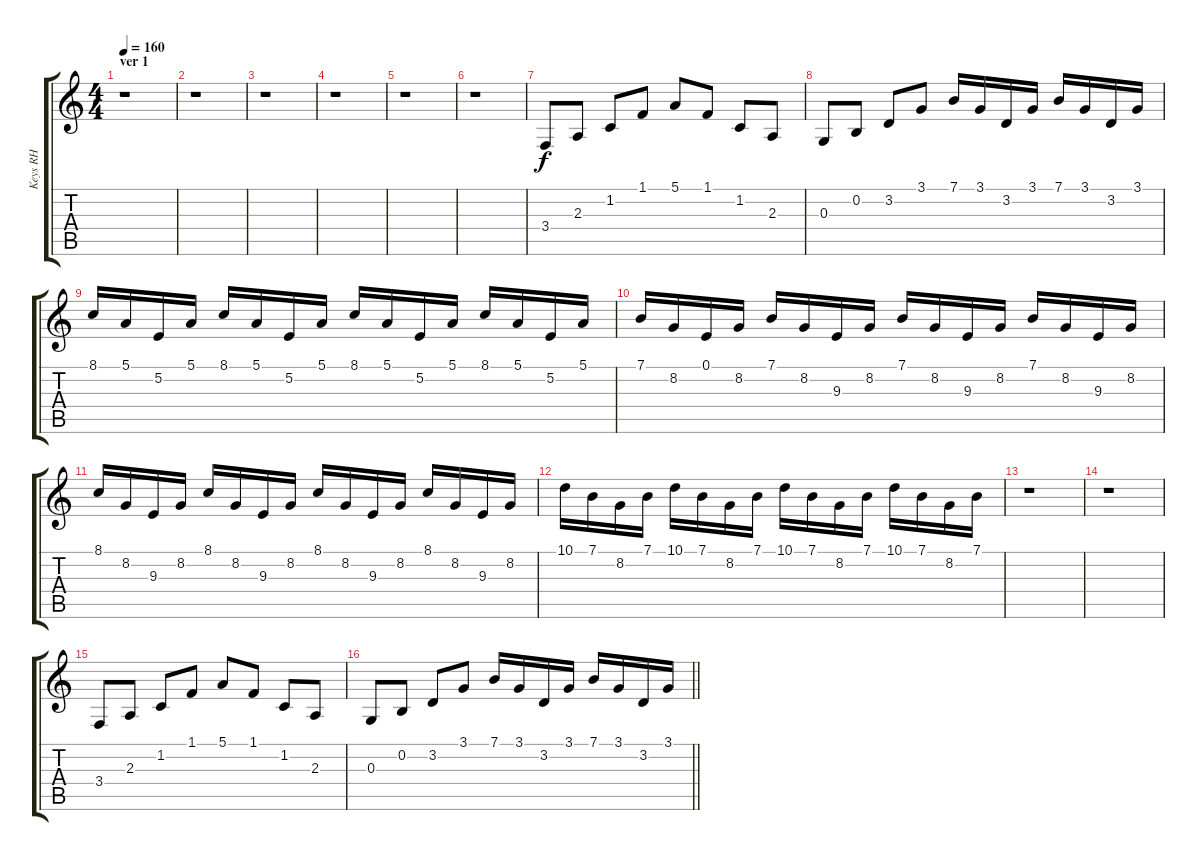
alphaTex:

\track ("Keys RH" "Keys RH") {instrument harpsichord}
\staff {score tabs}
\tuning (E4 B3 G3 D3 A2 E2) {hide}
\ts (4 4)
\section ("" "ver 1")
\tempo 160
\clef g2
\ks c
r.1{dy f} |
r.1 |
r.1 |
r.1 |
r.1 |
r.1 |
3.4.8 2.3.8 1.2.8 1.1.8 5.1.8 1.1.8 1.2.8 2.3.8 |
0.3.8 0.2.8 3.2.8 3.1.8 7.1.16 3.1.16 3.2.16 3.1.16 7.1.16 3.1.16 3.2.16 3.1.16 |
8.1.16 5.1.16 5.2.16 5.1.16 8.1.16 5.1.16 5.2.16 5.1.16 8.1.16 5.1.16 5.2.16 5.1.16 8.1.16 5.1.16 5.2.16 5.1.16 |
7.1.16 8.2.16 0.1.16 8.2.16 7.1.16 8.2.16 9.3.16 8.2.16 7.1.16 8.2.16 9.3.16 8.2.16 7.1.16 8.2.16 9.3.16 8.2.16 |
8.1.16 8.2.16 9.3.16 8.2.16 8.1.16 8.2.16 9.3.16 8.2.16 8.1.16 8.2.16 9.3.16 8.2.16 8.1.16 8.2.16 9.3.16 8.2.16 |
10.1.16 7.1.16 8.2.16 7.1.16 10.1.16 7.1.16 8.2.16 7.1.16 10.1.16 7.1.16 8.2.16 7.1.16 10.1.16 7.1.16 8.2.16 7.1.16 |
r.1 |
r.1 |
3.4.8 2.3.8 1.2.8 1.1.8 5.1.8 1.1.8 1.2.8 2.3.8 |
\barLineRight lightlight
0.3.8 0.2.8 3.2.8 3.1.8 7.1.16 3.1.16 3.2.16 3.1.16 7.1.16 3.1.16 3.2.16 3.1.16
